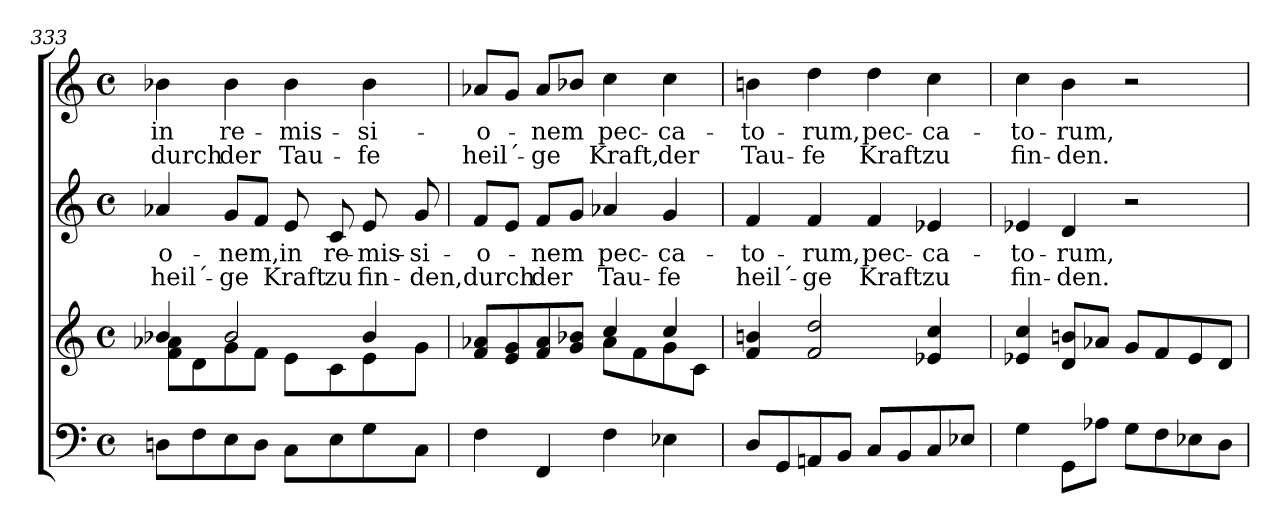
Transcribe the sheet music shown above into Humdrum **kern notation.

**kern	**kern	**kern	**text	**text	**kern	**text	**text
*part3	*part3	*part2	*part2	*part2	*part1	*part1	*part1
*staff4	*staff3	*staff2	*staff2	*staff2	*staff1	*staff1	*staff1
*clefF4	*clefG2	*clefG2	*	*	*clefG2	*	*
*k[]	*k[]	*k[]	*	*	*k[]	*	*
*C:	*C:	*C:	*	*	*C:	*	*
*M4/4	*M4/4	*M4/4	*	*	*M4/4	*	*
*met(c)	*met(c)	*met(c)	*	*	*met(c)	*	*
=333	=333	=333	=333	=333	=333	=333	=333
*	*^	*	*	*	*	*	*
!	!	!	!	!LO:LY:b	!LO:LY:b	!	!LO:LY:b	!LO:LY:b
8Dn\L	4b-X/	8f\ 8a-X\L	4a-X/	-o-	heil´-	4b-X\	in	durch
8F\	.	8d\	.	.	.	.	.	.
!	!	!	!	!LO:LY:b	!LO:LY:b	!	!LO:LY:b	!LO:LY:b
8E\	2b-/	8g\	8g/L	-nem,	-ge	4b-\	re-	der
8D\J	.	8f\J	8f/J	.	.	.	.	.
!	!	!	!	!LO:LY:b	!LO:LY:b	!	!LO:LY:b	!LO:LY:b
8C\L	.	8e\L	8e/	in	Kraft	4b-\	-mis-	Tau-
!	!	!	!	!LO:LY:b	!LO:LY:b	!	!	!
8E\	.	8c\	8c/	re-	zu	.	.	.
!	!	!	!	!LO:LY:b	!LO:LY:b	!	!LO:LY:b	!LO:LY:b
8G\	4b-/	8e\	8e/	-mis-	fin-	4b-\	-si-	-fe
!	!	!	!	!LO:LY:b	!LO:LY:b	!	!	!
8C\J	.	8g\J	8g/	-si-	-den,	.	.	.
=334	=334	=334	=334	=334	=334	=334	=334	=334
!	!	!	!	!LO:LY:b	!LO:LY:b	!	!LO:LY:b	!LO:LY:b
4F\	8f/ 8a-X/L	2ryy	8f/L	-o-	durch	8a-X/L	-o-	heil´-
.	8e/ 8g/	.	8e/J	.	.	8g/J	.	.
!	!	!	!	!LO:LY:b	!LO:LY:b	!	!LO:LY:b	!LO:LY:b
4FF/	8f/ 8a-/	.	8f/L	-nem	der	8a-/L	-nem	-ge
.	8g/ 8b-X/J	.	8g/J	.	.	8b-X/J	.	.
!	!	!	!	!LO:LY:b	!LO:LY:b	!	!LO:LY:b	!LO:LY:b
4F\	4cc/	8a-\L	4a-X/	pec-	Tau-	4cc\	pec-	Kraft,
.	.	8f\	.	.	.	.	.	.
!	!	!	!	!LO:LY:b	!LO:LY:b	!	!LO:LY:b	!LO:LY:b
4E-X\	4cc/	8g\	4g/	-ca-	-fe	4cc\	-ca-	der
.	.	8c\J	.	.	.	.	.	.
!!LO:PB:g=z
=335	=335	=335	=335	=335	=335	=335	=335	=335
!	!	!	!	!LO:LY:b	!LO:LY:b	!	!LO:LY:b	!LO:LY:b
*	*v	*v	*	*	*	*	*	*
8D/L	4f/ 4bn/	4f/	-to-	heil´-	4bn\	-to-	Tau-
8GG/	.	.	.	.	.	.	.
!	!	!	!LO:LY:b	!LO:LY:b	!	!LO:LY:b	!LO:LY:b
8AAn/	2f/ 2dd/	4f/	-rum,	-ge	4dd\	-rum,	-fe
8BB/J	.	.	.	.	.	.	.
!	!	!	!LO:LY:b	!LO:LY:b	!	!LO:LY:b	!LO:LY:b
8C/L	.	4f/	pec-	Kraft	4dd\	pec-	Kraft
8BB/	.	.	.	.	.	.	.
!	!	!	!LO:LY:b	!LO:LY:b	!	!LO:LY:b	!LO:LY:b
8C/	4e-X/ 4cc/	4e-X/	-ca-	zu	4cc\	-ca-	zu
8E-X/J	.	.	.	.	.	.	.
=336	=336	=336	=336	=336	=336	=336	=336
!	!	!	!LO:LY:b	!LO:LY:b	!	!LO:LY:b	!LO:LY:b
4G\	4e-X/ 4cc/	4e-X/	-to-	fin-	4cc\	-to-	fin-
!	!	!	!LO:LY:b	!LO:LY:b	!	!LO:LY:b	!LO:LY:b
8GG\L	8d/ 8bn/L	4d/	-rum,	-den.	4b\	-rum,	-den.
8A-X\J	8a-X/J	.	.	.	.	.	.
8G\L	8g/L	2r	.	.	2r	.	.
8F\	8f/	.	.	.	.	.	.
8E-X\	8e-/	.	.	.	.	.	.
8D\J	8d/J	.	.	.	.	.	.
=	=	=	=	=	=	=	=
*-	*-	*-	*-	*-	*-	*-	*-
